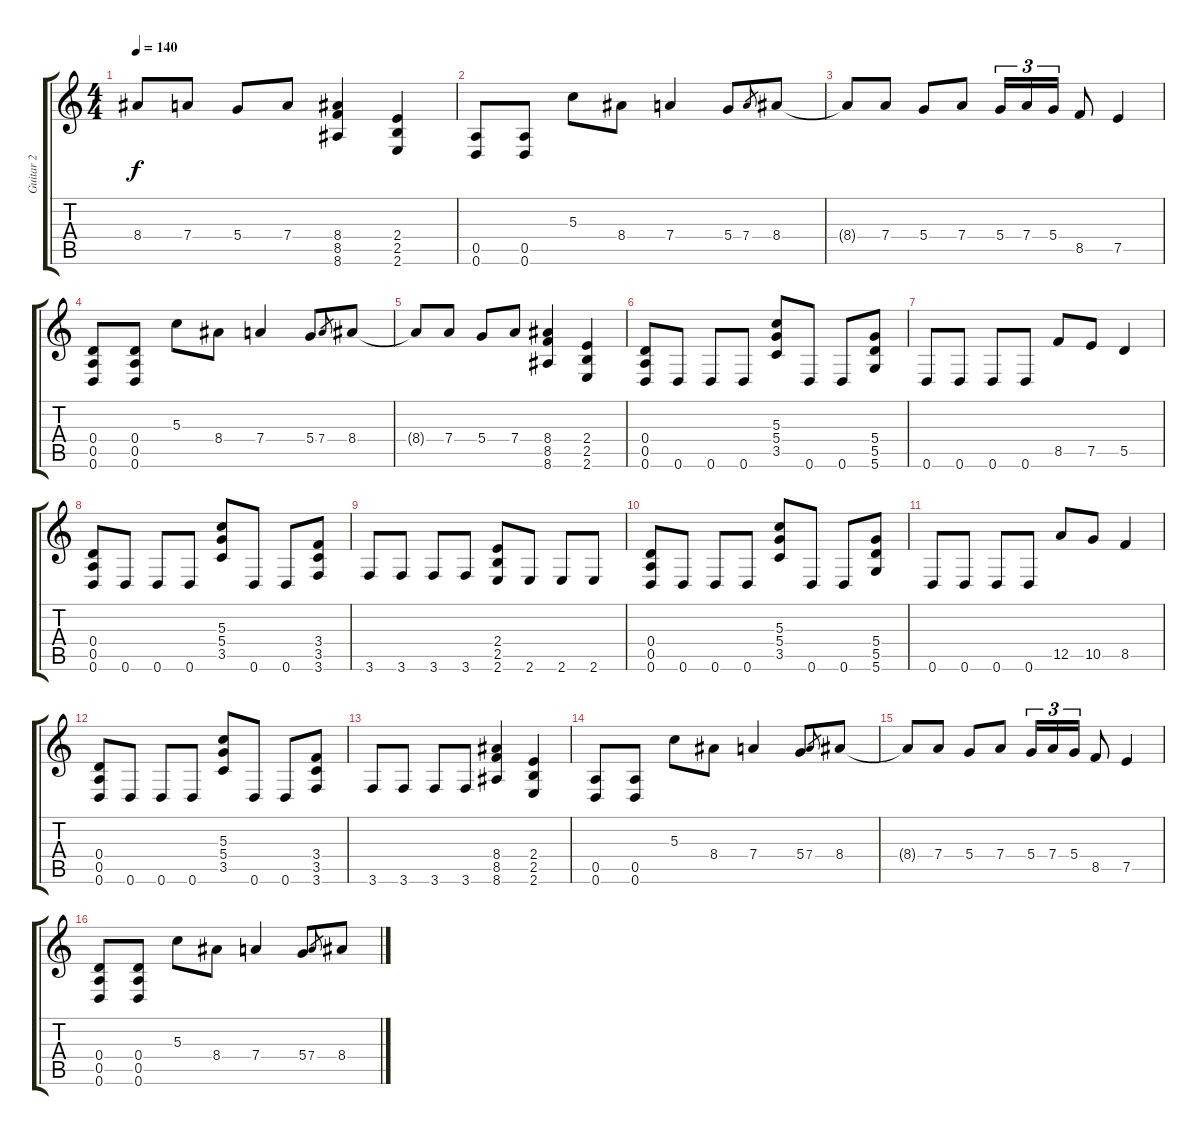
\track ("Guitar 2" "Guitar 2") {instrument electricguitarclean}
\staff {score tabs}
\tuning (E4 B3 G3 D3 A2 D2) {hide}
\ts (4 4)
\tempo 140
\clef g2
\ks c
8.4{t}.8{dy f} 7.4.8 5.4.8 7.4.8 (8.4 8.5 8.6).4 (2.4 2.5 2.6).4 |
(0.5 0.6).8 (0.5 0.6).8 5.3.8 8.4.8 7.4.4 5.4.8 7.4.8{gr} 8.4.8 |
8.4{t}.8 7.4.8 5.4.8 7.4.8 5.4.16{tu (3 2)} 7.4.16{tu (3 2)} 5.4.16{tu (3 2)} 8.5.8 7.5.4 |
(0.4 0.5 0.6).8 (0.4 0.5 0.6).8 5.3.8 8.4.8 7.4.4 5.4.8 7.4.8{gr} 8.4.8 |
8.4{t}.8 7.4.8 5.4.8 7.4.8 (8.4 8.5 8.6).4 (2.4 2.5 2.6).4 |
(0.4 0.5 0.6).8 0.6.8 0.6.8 0.6.8 (5.3 5.4 3.5).8 0.6.8 0.6.8 (5.4 5.5 5.6).8 |
0.6.8 0.6.8 0.6.8 0.6.8 8.5.8 7.5.8 5.5.4 |
(0.4 0.5 0.6).8 0.6.8 0.6.8 0.6.8 (5.3 5.4 3.5).8 0.6.8 0.6.8 (3.4 3.5 3.6).8 |
3.6.8 3.6.8 3.6.8 3.6.8 (2.4 2.5 2.6).8 2.6.8 2.6.8 2.6.8 |
(0.4 0.5 0.6).8 0.6.8 0.6.8 0.6.8 (5.3 5.4 3.5).8 0.6.8 0.6.8 (5.4 5.5 5.6).8 |
0.6.8 0.6.8 0.6.8 0.6.8 12.5.8 10.5.8 8.5.4 |
(0.4 0.5 0.6).8 0.6.8 0.6.8 0.6.8 (5.3 5.4 3.5).8 0.6.8 0.6.8 (3.4 3.5 3.6).8 |
3.6.8 3.6.8 3.6.8 3.6.8 (8.4 8.5 8.6).4 (2.4 2.5 2.6).4 |
(0.5 0.6).8 (0.5 0.6).8 5.3.8 8.4.8 7.4.4 5.4.8 7.4.8{gr} 8.4.8 |
8.4{t}.8 7.4.8 5.4.8 7.4.8 5.4.16{tu (3 2)} 7.4.16{tu (3 2)} 5.4.16{tu (3 2)} 8.5.8 7.5.4 |
(0.4 0.5 0.6).8 (0.4 0.5 0.6).8 5.3.8 8.4.8 7.4.4 5.4.8 7.4.8{gr} 8.4.8
